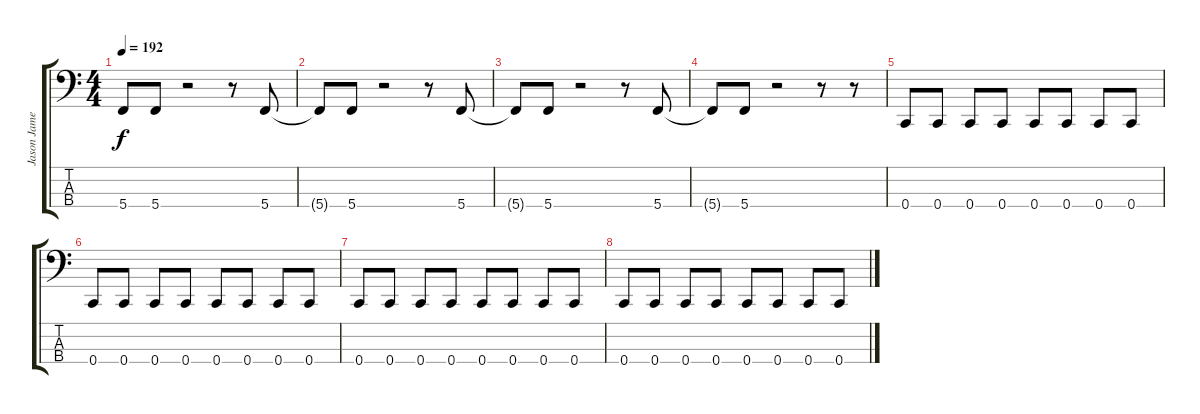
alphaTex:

\track ("Jason James" "Jason Jame") {instrument electricbassfinger}
\staff {score tabs}
\tuning (F2 C2 G1 C1) {hide}
\ts (4 4)
\tempo 192
\clef f4
\ks c
5.4{t}.8{dy f} 5.4.8 r.2 r.8 5.4.8 |
5.4{t}.8 5.4.8 r.2 r.8 5.4.8 |
5.4{t}.8 5.4.8 r.2 r.8 5.4.8 |
5.4{t}.8 5.4.8 r.2 r.8 r.8 |
0.4.8 0.4.8 0.4.8 0.4.8 0.4.8 0.4.8 0.4.8 0.4.8 |
0.4.8 0.4.8 0.4.8 0.4.8 0.4.8 0.4.8 0.4.8 0.4.8 |
0.4.8 0.4.8 0.4.8 0.4.8 0.4.8 0.4.8 0.4.8 0.4.8 |
0.4.8 0.4.8 0.4.8 0.4.8 0.4.8 0.4.8 0.4.8 0.4.8
